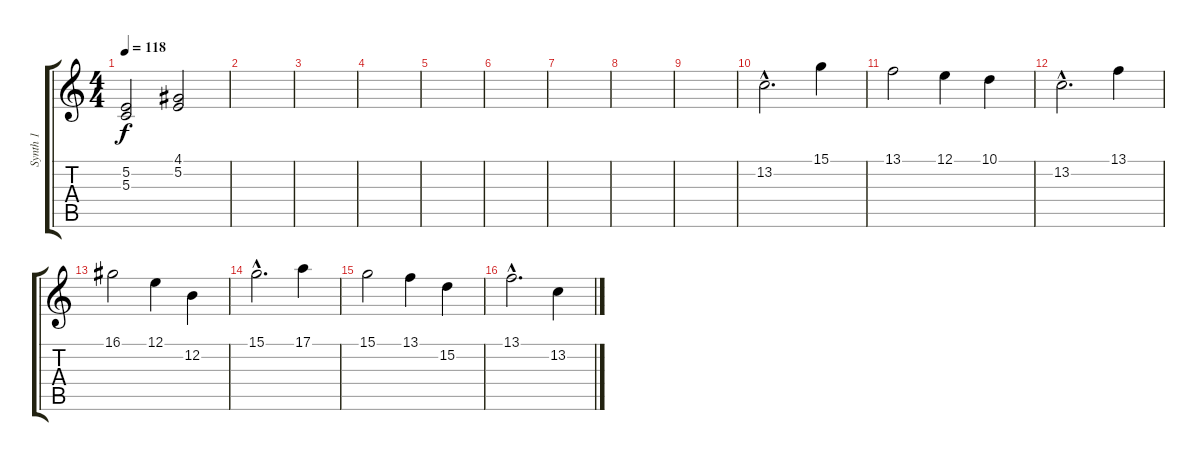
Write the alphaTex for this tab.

\track ("Synth 1" "Synth 1") {instrument tremolostrings}
\staff {score tabs}
\tuning (E4 B3 G3 D3 A2 E2) {hide}
\ts (4 4)
\tempo 118
\clef g2
\ks c
(5.2 5.3).2{dy f} (4.1 5.2).2 |
|
|
|
|
|
|
|
|
13.2{hac}.2{d} 15.1.4 |
13.1.2 12.1.4 10.1.4 |
13.2{hac}.2{d} 13.1.4 |
16.1.2 12.1.4 12.2.4 |
15.1{hac}.2{d} 17.1.4 |
15.1.2 13.1.4 15.2.4 |
13.1{hac}.2{d} 13.2.4
